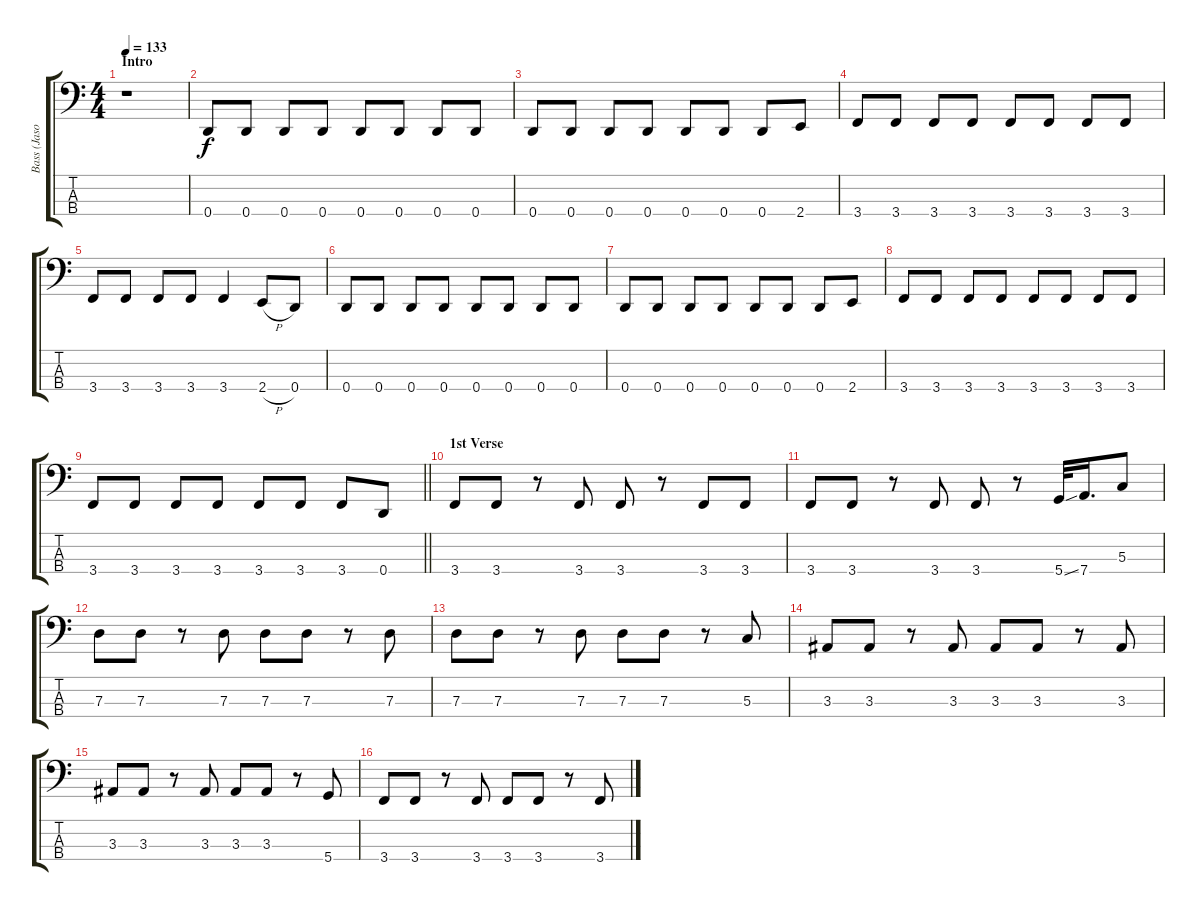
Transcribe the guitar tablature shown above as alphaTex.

\track ("Bass (Jason)" "Bass (Jaso") {instrument electricbasspick}
\staff {score tabs}
\tuning (F2 C2 G1 D1) {hide}
\ts (4 4)
\section ("" "Intro")
\tempo 133
\clef f4
\ks c
r.1{dy f instrument electricbasspick} |
0.4.8 0.4.8 0.4.8 0.4.8 0.4.8 0.4.8 0.4.8 0.4.8 |
0.4.8 0.4.8 0.4.8 0.4.8 0.4.8 0.4.8 0.4.8 2.4.8 |
3.4.8 3.4.8 3.4.8 3.4.8 3.4.8 3.4.8 3.4.8 3.4.8 |
3.4.8 3.4.8 3.4.8 3.4.8 3.4.4 2.4{h}.8 0.4.8 |
0.4.8 0.4.8 0.4.8 0.4.8 0.4.8 0.4.8 0.4.8 0.4.8 |
0.4.8 0.4.8 0.4.8 0.4.8 0.4.8 0.4.8 0.4.8 2.4.8 |
3.4.8 3.4.8 3.4.8 3.4.8 3.4.8 3.4.8 3.4.8 3.4.8 |
\barLineRight lightlight
3.4.8 3.4.8 3.4.8 3.4.8 3.4.8 3.4.8 3.4.8 0.4.8 |
\section ("" "1st Verse")
3.4.8 3.4.8 r.8 3.4.8 3.4.8 r.8 3.4.8 3.4.8 |
3.4.8 3.4.8 r.8 3.4.8 3.4.8 r.8 5.4{ss}.32 7.4.16{d} 5.3.8 |
7.3.8 7.3.8 r.8 7.3.8 7.3.8 7.3.8 r.8 7.3.8 |
7.3.8 7.3.8 r.8 7.3.8 7.3.8 7.3.8 r.8 5.3.8 |
3.3.8 3.3.8 r.8 3.3.8 3.3.8 3.3.8 r.8 3.3.8 |
3.3.8 3.3.8 r.8 3.3.8 3.3.8 3.3.8 r.8 5.4.8 |
3.4.8 3.4.8 r.8 3.4.8 3.4.8 3.4.8 r.8 3.4.8
